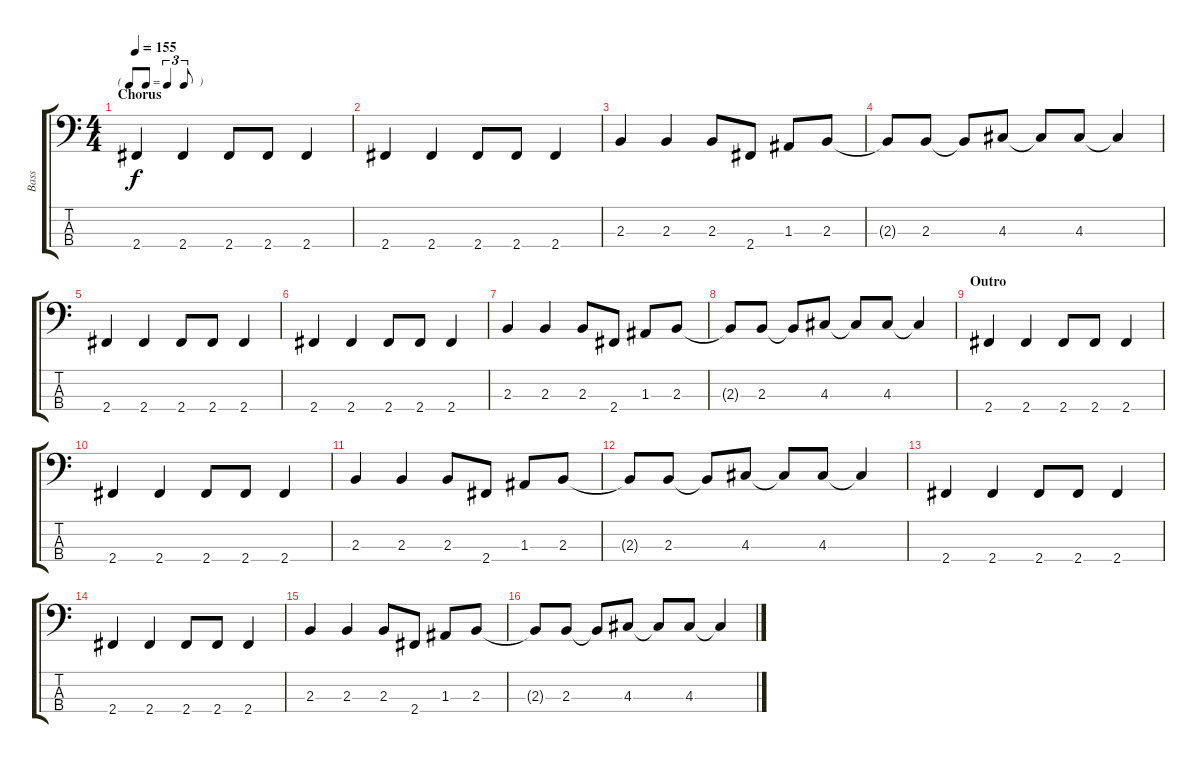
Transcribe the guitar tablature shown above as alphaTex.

\track ("Bass" "Bass") {instrument electricbassfinger}
\staff {score tabs}
\tuning (G2 D2 A1 E1) {hide}
\ts (4 4)
\tf triplet8th
\section ("" "Chorus")
\tempo 155
\clef f4
\ks c
2.4.4{dy f} 2.4.4 2.4.8 2.4.8 2.4.4 |
2.4.4 2.4.4 2.4.8 2.4.8 2.4.4 |
2.3.4 2.3.4 2.3.8 2.4.8 1.3.8 2.3.8 |
2.3{t}.8 2.3.8 2.3{t}.8 4.3.8 4.3{t}.8 4.3.8 4.3{t}.4 |
2.4.4 2.4.4 2.4.8 2.4.8 2.4.4 |
2.4.4 2.4.4 2.4.8 2.4.8 2.4.4 |
2.3.4 2.3.4 2.3.8 2.4.8 1.3.8 2.3.8 |
2.3{t}.8 2.3.8 2.3{t}.8 4.3.8 4.3{t}.8 4.3.8 4.3{t}.4 |
\section ("" "Outro")
2.4.4 2.4.4 2.4.8 2.4.8 2.4.4 |
2.4.4 2.4.4 2.4.8 2.4.8 2.4.4 |
2.3.4 2.3.4 2.3.8 2.4.8 1.3.8 2.3.8 |
2.3{t}.8 2.3.8 2.3{t}.8 4.3.8 4.3{t}.8 4.3.8 4.3{t}.4 |
2.4.4 2.4.4 2.4.8 2.4.8 2.4.4 |
2.4.4 2.4.4 2.4.8 2.4.8 2.4.4 |
2.3.4 2.3.4 2.3.8 2.4.8 1.3.8 2.3.8 |
2.3{t}.8 2.3.8 2.3{t}.8 4.3.8 4.3{t}.8 4.3.8 4.3{t}.4
